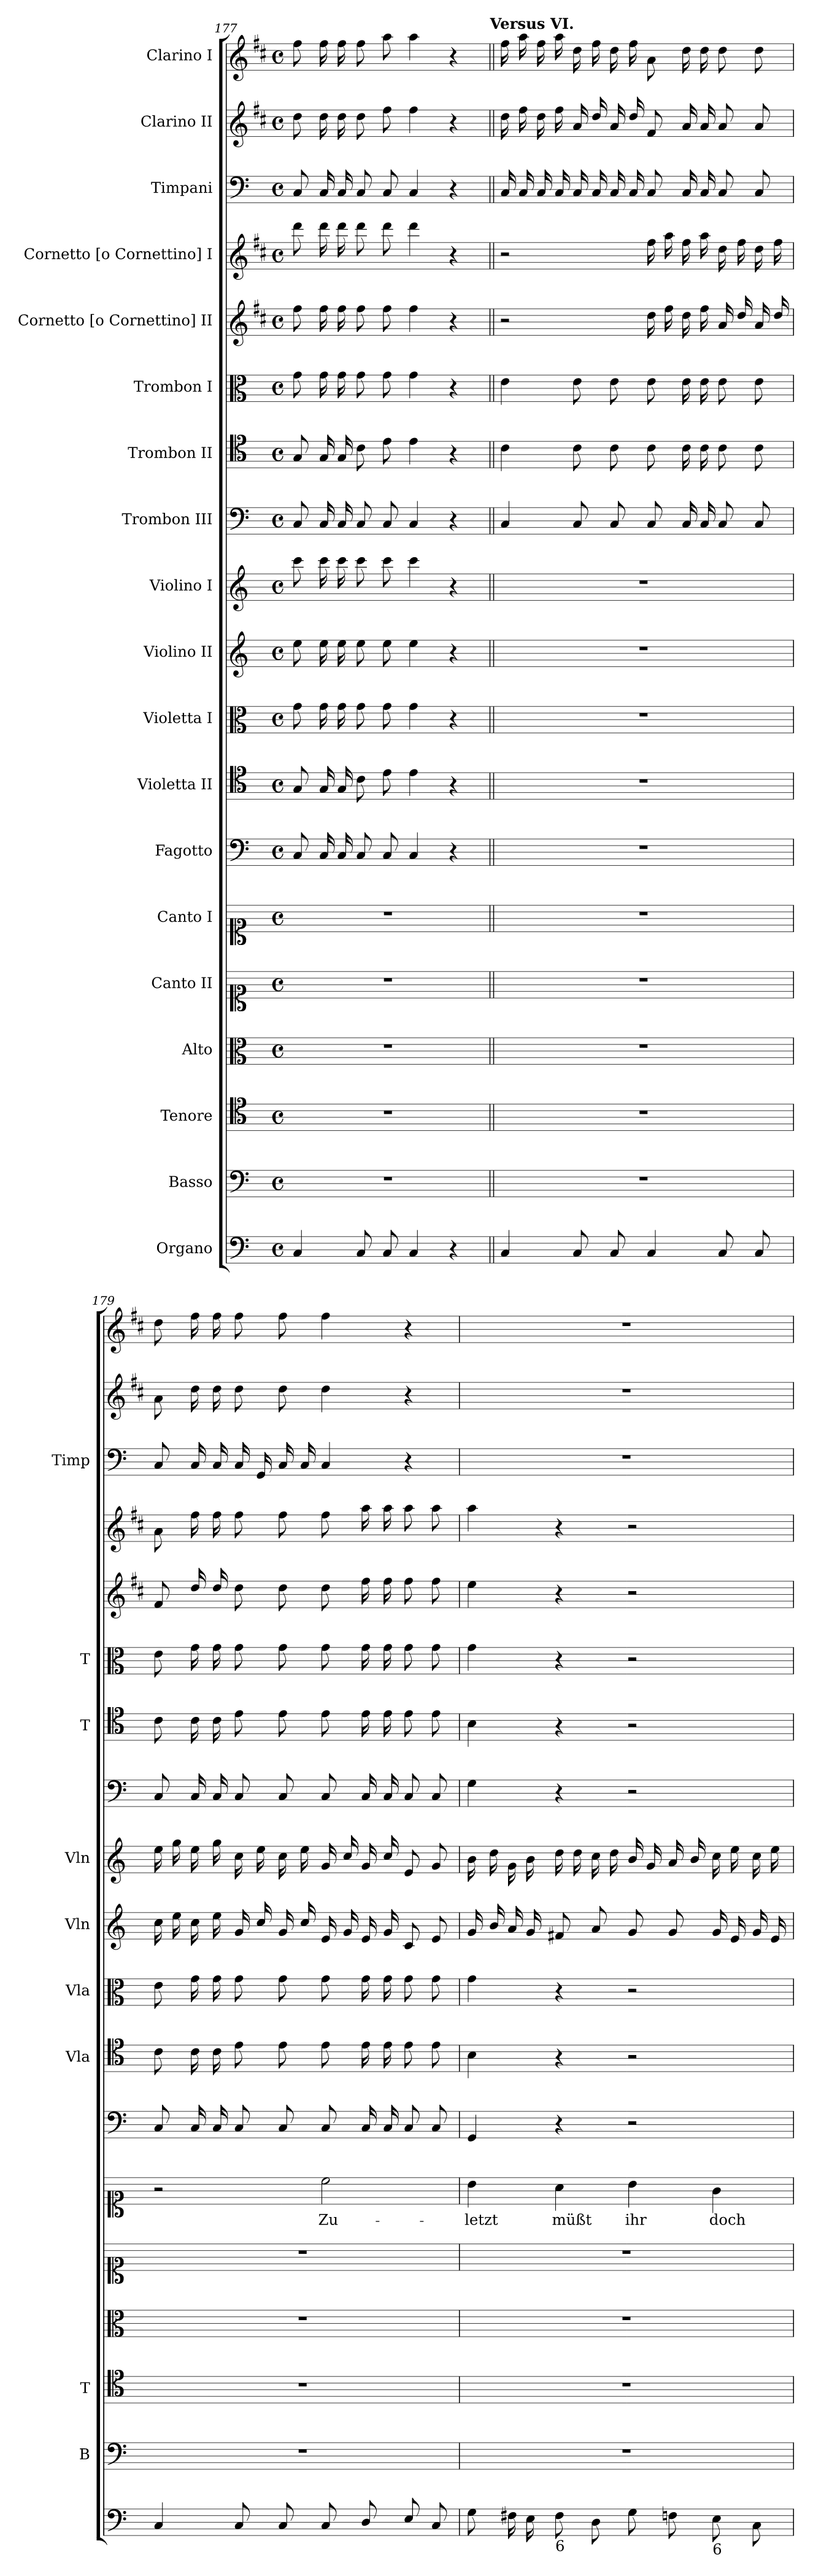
**kern	**kern	**kern	**kern	**kern	**kern	**text	**kern	**kern	**kern	**kern	**kern	**kern	**kern	**kern	**kern	**kern	**kern	**kern	**kern
*part19	*part18	*part17	*part16	*part15	*part14	*part14	*part13	*part12	*part11	*part10	*part9	*part8	*part7	*part6	*part5	*part4	*part3	*part2	*part1
*staff19	*staff18	*staff17	*staff16	*staff15	*staff14	*staff14	*staff13	*staff12	*staff11	*staff10	*staff9	*staff8	*staff7	*staff6	*staff5	*staff4	*staff3	*staff2	*staff1
*I"Organo	*I"Basso	*I"Tenore	*I"Alto	*I"Canto II	*I"Canto I	*	*I"Fagotto	*I"Violetta II	*I"Violetta I	*I"Violino II	*I"Violino I	*I"Trombon III	*I"Trombon II	*I"Trombon I	*I"Cornetto [o Cornettino] II	*I"Cornetto [o Cornettino] I	*I"Timpani	*I"Clarino II	*I"Clarino I
*	*I'B	*I'T	*	*	*	*	*	*I'Vla	*I'Vla	*I'Vln	*I'Vln	*	*I'T	*I'T	*	*	*I'Timp	*	*
*clefF4	*clefF4	*clefC4	*clefC3	*clefC1	*clefC1	*	*clefF4	*clefC4	*clefC3	*clefG2	*clefG2	*clefF4	*clefC4	*clefC3	*clefG2	*clefG2	*clefF4	*clefG2	*clefG2
*	*	*	*	*	*	*	*	*	*	*	*	*	*	*	*ITrd1c2	*ITrd1c2	*	*ITrd1c2	*ITrd1c2
*k[]	*k[]	*k[]	*k[]	*k[]	*k[]	*	*k[]	*k[]	*k[]	*k[]	*k[]	*k[]	*k[]	*k[]	*k[]	*k[]	*k[]	*k[]	*k[]
*C:	*C:	*C:	*C:	*C:	*C:	*	*C:	*C:	*C:	*C:	*C:	*C:	*C:	*C:	*C:	*C:	*C:	*C:	*C:
*M4/4	*M4/4	*M4/4	*M4/4	*M4/4	*M4/4	*	*M4/4	*M4/4	*M4/4	*M4/4	*M4/4	*M4/4	*M4/4	*M4/4	*M4/4	*M4/4	*M4/4	*M4/4	*M4/4
*met(c)	*met(c)	*met(c)	*met(c)	*met(c)	*met(c)	*	*met(c)	*met(c)	*met(c)	*met(c)	*met(c)	*met(c)	*met(c)	*met(c)	*met(c)	*met(c)	*met(c)	*met(c)	*met(c)
=177	=177	=177	=177	=177	=177	=177	=177	=177	=177	=177	=177	=177	=177	=177	=177	=177	=177	=177	=177
4C/	1r	1r	1r	1r	1r	.	8C/	8G/	8g\	8ee\	8ccc\	8C/	8G/	8g\	8ee\	8ccc\	8C/	8cc\	8ee\
.	.	.	.	.	.	.	16C/	16G/	16g\	16ee\	16ccc\	16C/	16G/	16g\	16ee\	16ccc\	16C/	16cc\	16ee\
.	.	.	.	.	.	.	16C/	16G/	16g\	16ee\	16ccc\	16C/	16G/	16g\	16ee\	16ccc\	16C/	16cc\	16ee\
8C/	.	.	.	.	.	.	8C/	8c\	8g\	8ee\	8ccc\	8C/	8c\	8g\	8ee\	8ccc\	8C/	8cc\	8ee\
8C/	.	.	.	.	.	.	8C/	8e\	8g\	8ee\	8ccc\	8C/	8e\	8g\	8ee\	8ccc\	8C/	8ee\	8gg\
4C/	.	.	.	.	.	.	4C/	4e\	4g\	4ee\	4ccc\	4C/	4e\	4g\	4ee\	4ccc\	4C/	4ee\	4gg\
4r	.	.	.	.	.	.	4r	4r	4r	4r	4r	4r	4r	4r	4r	4r	4r	4r	4r
!	!	!	!	!	!	!	!	!	!	!	!	!	!	!	!	!	!	!	!LO:TX:a:B:t=Versus VI.
=178||	=178||	=178||	=178||	=178||	=178||	=178||	=178||	=178||	=178||	=178||	=178||	=178||	=178||	=178||	=178||	=178||	=178||	=178||	=178||
*	*	*	*	*	*	*	*	*	*	*	*	*	*	*	*	*	*	*	*MM95
4C/	1r	1r	1r	1r	1r	.	1r	1r	1r	1r	1r	4C/	4c\	4e\	2r	2r	16C/	16cc\	16ee\
.	.	.	.	.	.	.	.	.	.	.	.	.	.	.	.	.	16C/	16ee\	16gg\
.	.	.	.	.	.	.	.	.	.	.	.	.	.	.	.	.	16C/	16cc\	16ee\
.	.	.	.	.	.	.	.	.	.	.	.	.	.	.	.	.	16C/	16ee\	16gg\
8C/	.	.	.	.	.	.	.	.	.	.	.	8C/	8c\	8e\	.	.	16C/	16g/	16cc\
.	.	.	.	.	.	.	.	.	.	.	.	.	.	.	.	.	16C/	16cc/	16ee\
8C/	.	.	.	.	.	.	.	.	.	.	.	8C/	8c\	8e\	.	.	16C/	16g/	16cc\
.	.	.	.	.	.	.	.	.	.	.	.	.	.	.	.	.	16C/	16cc/	16ee\
4C/	.	.	.	.	.	.	.	.	.	.	.	8C/	8c\	8e\	16cc\	16ee\	8C/	8e/	8g\
.	.	.	.	.	.	.	.	.	.	.	.	.	.	.	16ee\	16gg\	.	.	.
.	.	.	.	.	.	.	.	.	.	.	.	16C/	16c\	16e\	16cc\	16ee\	16C/	16g/	16cc\
.	.	.	.	.	.	.	.	.	.	.	.	16C/	16c\	16e\	16ee\	16gg\	16C/	16g/	16cc\
8C/	.	.	.	.	.	.	.	.	.	.	.	8C/	8c\	8e\	16g/	16cc\	8C/	8g/	8cc\
.	.	.	.	.	.	.	.	.	.	.	.	.	.	.	16cc/	16ee\	.	.	.
8C/	.	.	.	.	.	.	.	.	.	.	.	8C/	8c\	8e\	16g/	16cc\	8C/	8g/	8cc\
.	.	.	.	.	.	.	.	.	.	.	.	.	.	.	16cc/	16ee\	.	.	.
=179	=179	=179	=179	=179	=179	=179	=179	=179	=179	=179	=179	=179	=179	=179	=179	=179	=179	=179	=179
4C/	1r	1r	1r	1r	2r	.	8C/	8c\	8e\	16cc\	16ee\	8C/	8c\	8e\	8e/	8g\	8C/	8g\	8cc\
.	.	.	.	.	.	.	.	.	.	16ee\	16gg\	.	.	.	.	.	.	.	.
.	.	.	.	.	.	.	16C/	16c\	16g\	16cc\	16ee\	16C/	16c\	16g\	16cc/	16ee\	16C/	16cc\	16ee\
.	.	.	.	.	.	.	16C/	16c\	16g\	16ee\	16gg\	16C/	16c\	16g\	16cc/	16ee\	16C/	16cc\	16ee\
8C/	.	.	.	.	.	.	8C/	8e\	8g\	16g/	16cc\	8C/	8e\	8g\	8cc\	8ee\	16C/	8cc\	8ee\
.	.	.	.	.	.	.	.	.	.	16cc/	16ee\	.	.	.	.	.	16GG/	.	.
8C/	.	.	.	.	.	.	8C/	8e\	8g\	16g/	16cc\	8C/	8e\	8g\	8cc\	8ee\	16C/	8cc\	8ee\
.	.	.	.	.	.	.	.	.	.	16cc/	16ee\	.	.	.	.	.	16C/	.	.
!	!	!	!	!	!	!LO:LY:b	!	!	!	!	!	!	!	!	!	!	!	!	!
8C/	.	.	.	.	2cc\	Zu-	8C/	8e\	8g\	16e/	16g/	8C/	8e\	8g\	8cc\	8ee\	4C/	4cc\	4ee\
.	.	.	.	.	.	.	.	.	.	16g/	16cc/	.	.	.	.	.	.	.	.
8D/	.	.	.	.	.	.	16C/	16e\	16g\	16e/	16g/	16C/	16e\	16g\	16ee\	16gg\	.	.	.
.	.	.	.	.	.	.	16C/	16e\	16g\	16g/	16cc/	16C/	16e\	16g\	16ee\	16gg\	.	.	.
8E/	.	.	.	.	.	.	8C/	8e\	8g\	8c/	8e/	8C/	8e\	8g\	8ee\	8gg\	4r	4r	4r
8C/	.	.	.	.	.	.	8C/	8e\	8g\	8e/	8g/	8C/	8e\	8g\	8ee\	8gg\	.	.	.
!!LO:PB:g=z
=180	=180	=180	=180	=180	=180	=180	=180	=180	=180	=180	=180	=180	=180	=180	=180	=180	=180	=180	=180
!	!	!	!	!	!	!LO:LY:b	!	!	!	!	!	!	!	!	!	!	!	!	!
8G\	1r	1r	1r	1r	4b\	-letzt	4GG/	4B\	4g\	16g/	16b\	4G\	4B\	4g\	4dd\	4gg\	1r	1r	1r
.	.	.	.	.	.	.	.	.	.	16b/	16dd\	.	.	.	.	.	.	.	.
16F#X\	.	.	.	.	.	.	.	.	.	16a/	16g\	.	.	.	.	.	.	.	.
16E\	.	.	.	.	.	.	.	.	.	16g/	16b\	.	.	.	.	.	.	.	.
!LO:TX:b:t=6	!	!	!	!	!	!	!	!	!	!	!	!	!	!	!	!	!	!	!
!	!	!	!	!	!	!LO:LY:b	!	!	!	!	!	!	!	!	!	!	!	!	!
8F#\	.	.	.	.	4a\	müßt	4r	4r	4r	8f#X/	16dd\	4r	4r	4r	4r	4r	.	.	.
.	.	.	.	.	.	.	.	.	.	.	16dd\	.	.	.	.	.	.	.	.
8D\	.	.	.	.	.	.	.	.	.	8a/	16cc\	.	.	.	.	.	.	.	.
.	.	.	.	.	.	.	.	.	.	.	16dd\	.	.	.	.	.	.	.	.
!	!	!	!	!	!	!LO:LY:b	!	!	!	!	!	!	!	!	!	!	!	!	!
8G\	.	.	.	.	4b\	ihr	2r	2r	2r	8g/	16b/	2r	2r	2r	2r	2r	.	.	.
.	.	.	.	.	.	.	.	.	.	.	16g/	.	.	.	.	.	.	.	.
8Fn\	.	.	.	.	.	.	.	.	.	8g/	16a/	.	.	.	.	.	.	.	.
.	.	.	.	.	.	.	.	.	.	.	16b/	.	.	.	.	.	.	.	.
!LO:TX:b:t=6	!	!	!	!	!	!	!	!	!	!	!	!	!	!	!	!	!	!	!
!	!	!	!	!	!	!LO:LY:b	!	!	!	!	!	!	!	!	!	!	!	!	!
8E\	.	.	.	.	4g\	doch	.	.	.	16g/	16cc\	.	.	.	.	.	.	.	.
.	.	.	.	.	.	.	.	.	.	16e/	16ee\	.	.	.	.	.	.	.	.
8C\	.	.	.	.	.	.	.	.	.	16g/	16cc\	.	.	.	.	.	.	.	.
.	.	.	.	.	.	.	.	.	.	16e/	16ee\	.	.	.	.	.	.	.	.
=	=	=	=	=	=	=	=	=	=	=	=	=	=	=	=	=	=	=	=
*-	*-	*-	*-	*-	*-	*-	*-	*-	*-	*-	*-	*-	*-	*-	*-	*-	*-	*-	*-
